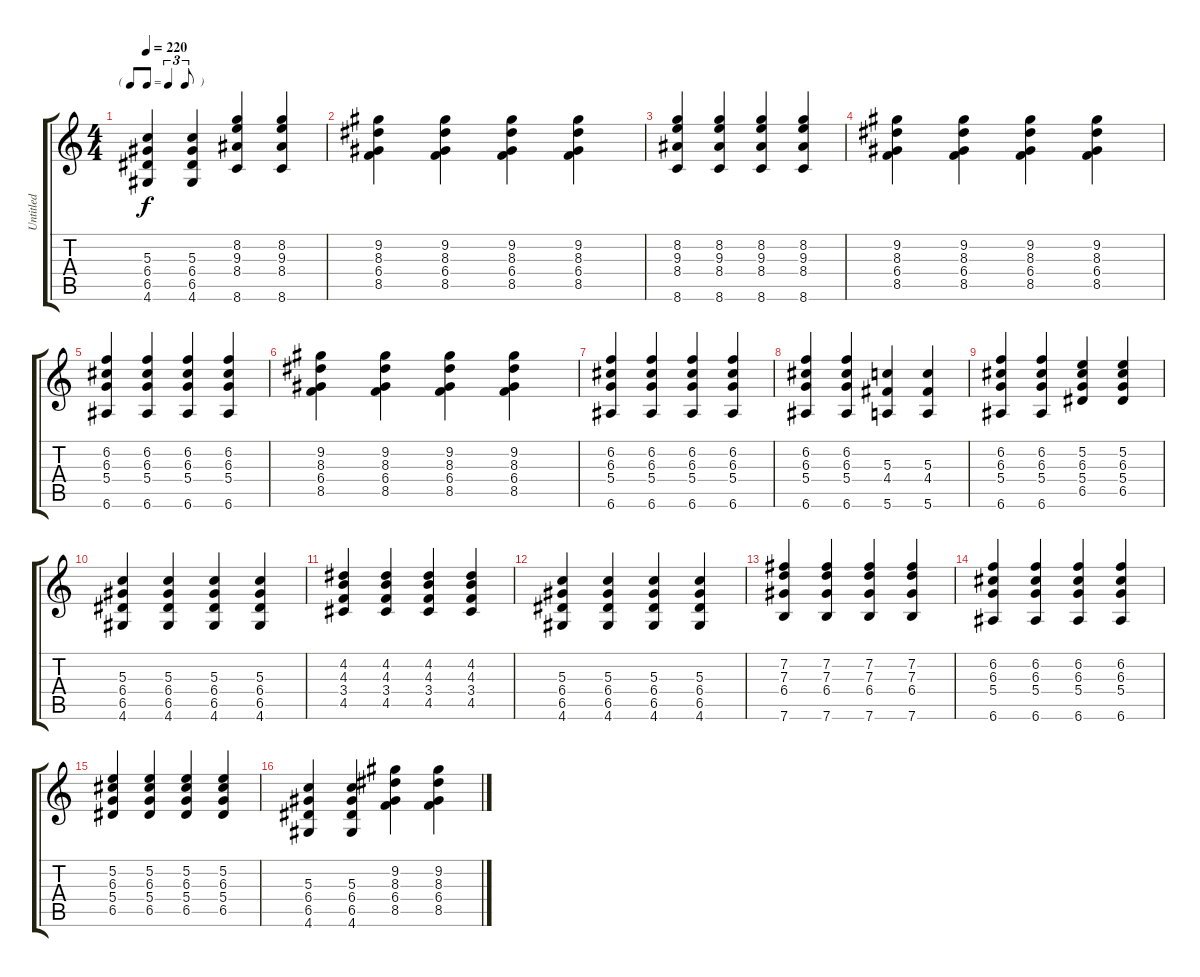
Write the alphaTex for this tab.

\track ("Untitled" "Untitled") {instrument acousticguitarnylon}
\staff {score tabs}
\tuning (E4 B3 G3 D3 A2 E2) {hide}
\ts (4 4)
\tf triplet8th
\tempo 220
\clef g2
\ks c
(5.3 6.4 6.5 4.6).4{dy f} (5.3 6.4 6.5 4.6).4 (8.2 9.3 8.4 8.6).4 (8.2 9.3 8.4 8.6).4 |
(9.2 8.3 6.4 8.5).4 (9.2 8.3 6.4 8.5).4 (9.2 8.3 6.4 8.5).4 (9.2 8.3 6.4 8.5).4 |
(8.2 9.3 8.4 8.6).4 (8.2 9.3 8.4 8.6).4 (8.2 9.3 8.4 8.6).4 (8.2 9.3 8.4 8.6).4 |
(9.2 8.3 6.4 8.5).4 (9.2 8.3 6.4 8.5).4 (9.2 8.3 6.4 8.5).4 (9.2 8.3 6.4 8.5).4 |
(6.2 6.3 5.4 6.6).4 (6.2 6.3 5.4 6.6).4 (6.2 6.3 5.4 6.6).4 (6.2 6.3 5.4 6.6).4 |
(9.2 8.3 6.4 8.5).4 (9.2 8.3 6.4 8.5).4 (9.2 8.3 6.4 8.5).4 (9.2 8.3 6.4 8.5).4 |
(6.2 6.3 5.4 6.6).4 (6.2 6.3 5.4 6.6).4 (6.2 6.3 5.4 6.6).4 (6.2 6.3 5.4 6.6).4 |
(6.2 6.3 5.4 6.6).4 (6.2 6.3 5.4 6.6).4 (5.3 4.4 5.6).4 (5.3 4.4 5.6).4 |
(6.2 6.3 5.4 6.6).4 (6.2 6.3 5.4 6.6).4 (5.2 6.3 5.4 6.5).4 (5.2 6.3 5.4 6.5).4 |
(5.3 6.4 6.5 4.6).4 (5.3 6.4 6.5 4.6).4 (5.3 6.4 6.5 4.6).4 (5.3 6.4 6.5 4.6).4 |
(4.2 4.3 3.4 4.5).4 (4.2 4.3 3.4 4.5).4 (4.2 4.3 3.4 4.5).4 (4.2 4.3 3.4 4.5).4 |
(5.3 6.4 6.5 4.6).4 (5.3 6.4 6.5 4.6).4 (5.3 6.4 6.5 4.6).4 (5.3 6.4 6.5 4.6).4 |
(7.2 7.3 6.4 7.6).4 (7.2 7.3 6.4 7.6).4 (7.2 7.3 6.4 7.6).4 (7.2 7.3 6.4 7.6).4 |
(6.2 6.3 5.4 6.6).4 (6.2 6.3 5.4 6.6).4 (6.2 6.3 5.4 6.6).4 (6.2 6.3 5.4 6.6).4 |
(5.2 6.3 5.4 6.5).4 (5.2 6.3 5.4 6.5).4 (5.2 6.3 5.4 6.5).4 (5.2 6.3 5.4 6.5).4 |
(5.3 6.4 6.5 4.6).4 (5.3 6.4 6.5 4.6).4 (9.2 8.3 6.4 8.5).4 (9.2 8.3 6.4 8.5).4
